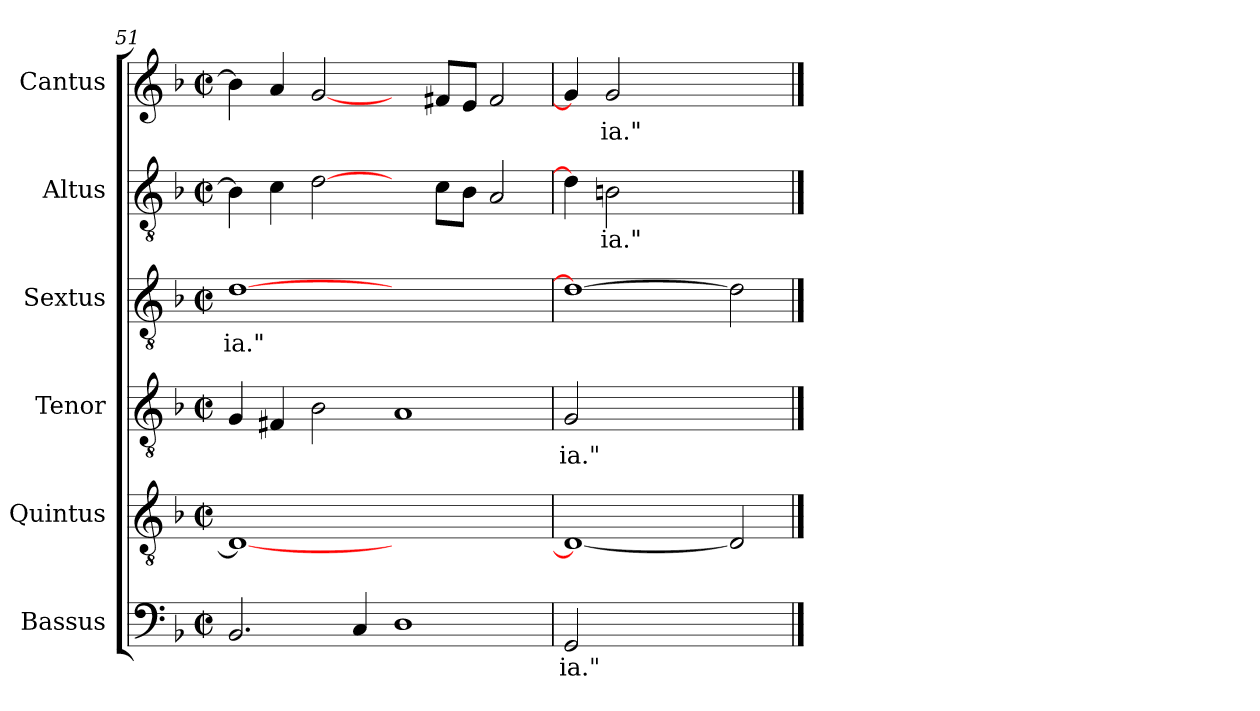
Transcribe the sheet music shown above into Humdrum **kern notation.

**kern	**text	**kern	**kern	**text	**kern	**text	**kern	**text	**kern	**text
*part6	*part6	*part5	*part4	*part4	*part3	*part3	*part2	*part2	*part1	*part1
*staff6	*staff6	*staff5	*staff4	*staff4	*staff3	*staff3	*staff2	*staff2	*staff1	*staff1
*I"Bassus	*	*I"Quintus	*I"Tenor	*	*I"Sextus	*	*I"Altus	*	*I"Cantus	*
*I'B	*	*	*I'T	*	*	*	*I'A	*	*I'C	*
*clefF4	*	*clefGv2	*clefGv2	*	*clefGv2	*	*clefGv2	*	*clefG2	*
*k[b-]	*	*k[b-]	*k[b-]	*	*k[b-]	*	*k[b-]	*	*k[b-]	*
*F:	*	*F:	*F:	*	*F:	*	*F:	*	*F:	*
*M2/2	*	*M2/2	*M2/2	*	*M2/2	*	*M2/2	*	*M2/2	*
*met(c|)	*	*met(c|)	*met(c|)	*	*met(c|)	*	*met(c|)	*	*met(c|)	*
=51	=51	=51	=51	=51	=51	=51	=51	=51	=51	=51
2.BB-/	.	1D_	4G/	.	[1d	-ia."	4B-\]	.	4b-\]	.
.	.	.	4F#X/	.	.	.	4c\	.	4a/	.
.	.	.	2B-\	.	.	.	[2d\	.	[2g/	.
4C/	.	.	.	.	.	.	.	.	.	.
1D	.	1ryy	1A	.	1ryy	.	4ryy	.	4ryy	.
.	.	.	.	.	.	.	8c\L	.	8f#X/L	.
.	.	.	.	.	.	.	8B-\J	.	8e/J	.
.	.	.	.	.	.	.	2A/	.	2f#/	.
=52	=52	=52	=52	=52	=52	=52	=52	=52	=52	=52
2GG/	-ia."	1D_	2G/	-ia."	1d_	.	4d\]	.	4g/]	.
.	.	.	.	.	.	.	2Bn\	-ia."	2g/	-ia."
1ryy	.	.	1ryy	.	.	.	.	.	.	.
.	.	.	.	.	.	.	2.ryy	.	2.ryy	.
.	.	2D/]	.	.	2d\]	.	.	.	.	.
==	==	==	==	==	==	==	==	==	==	==
*-	*-	*-	*-	*-	*-	*-	*-	*-	*-	*-
